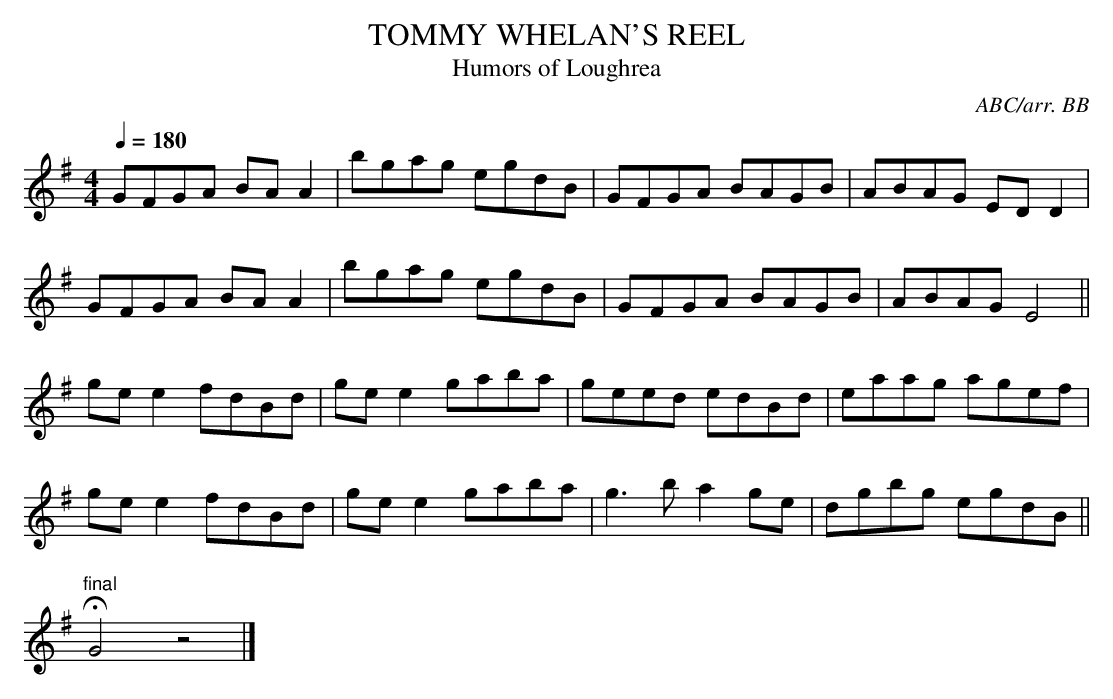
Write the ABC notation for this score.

X:1
T:TOMMY WHELAN'S REEL
T:Humors of Loughrea
C:ABC/arr. BB
Q:1/4=180
M:4/4
L:1/8
K:G
GFGA BA A2|bgag egdB|GFGA BAGB|ABAG ED D2 |
GFGA BA A2|bgag egdB|GFGA BAGB|ABAG E4 ||
ge e2 fdBd|ge e2 gaba|geed edBd|eaag agef |
ge e2 fdBd|ge e2 gaba|g3b a2 ge|dgbg egdB ||
"final"HG4z4|]
